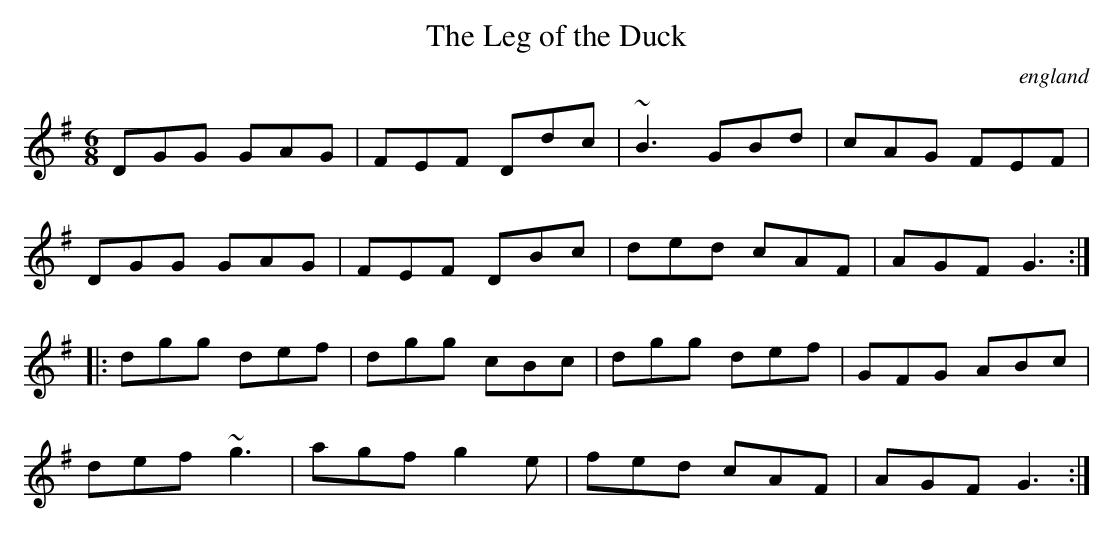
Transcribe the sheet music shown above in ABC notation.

X:1
T:Leg of the Duck, The
O:england
M:6/8
L:1/8
K:G
DGG GAG|FEF Ddc|~B3 GBd|cAG FEF|
DGG GAG|FEF DBc|ded cAF|AGF G3:|
|:dgg def|dgg cBc|dgg def|GFG ABc|
def ~g3|agf g2e|fed cAF|AGF G3:|
